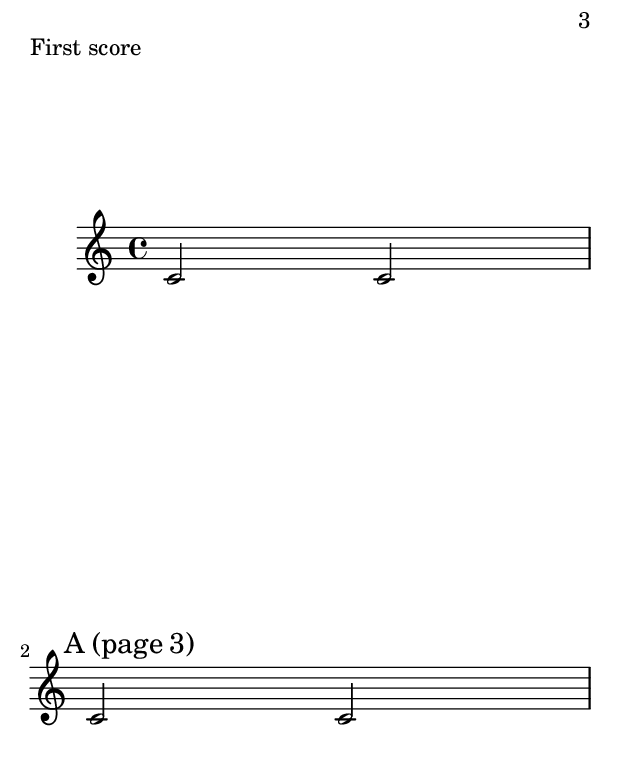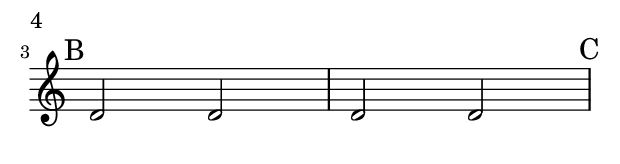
\version "2.11.26"
\header {
  lsrtags = "spacing"
  texidoc = "Page labels may be placed inside music or at top-level,
and referred to in markups."
  doctitle = "Page label"
}

#(set-default-paper-size "a6")

#(define-markup-command (toc-line layout props label text) (symbol? markup?)
  (interpret-markup layout props
   (markup #:fill-line (text #:page-ref label "8" "?"))))

\book {
  \markup \huge \fill-line { \null Title Page \null }

  \pageBreak

  \label #'toc
  \markup \column {
    \large \fill-line { \null Table of contents \null }
    \toc-line #'toc "Table of contents"
    \toc-line #'firstScore "First Score"
    \toc-line #'markA "Mark A"
    \toc-line #'markB "Mark B"
    \toc-line #'markC "Mark C"
    \toc-line #'unknown "Unknown label"
  }

  \pageBreak

  \label #'firstScore
  \score {
    {
      c'2 c'
      \mark \markup { A (page \concat { \page-ref #'markA "0" "?" ) } } \label #'markA
      c'2 c'
      \pageBreak
      \mark "B" \label #'markB
      d'2 d'
      d'2 d'
      \once \override Score.RehearsalMark #'break-visibility = #begin-of-line-invisible
      \mark "C" \label #'markC
    }
    \header { piece = "First score" }
  }
}
